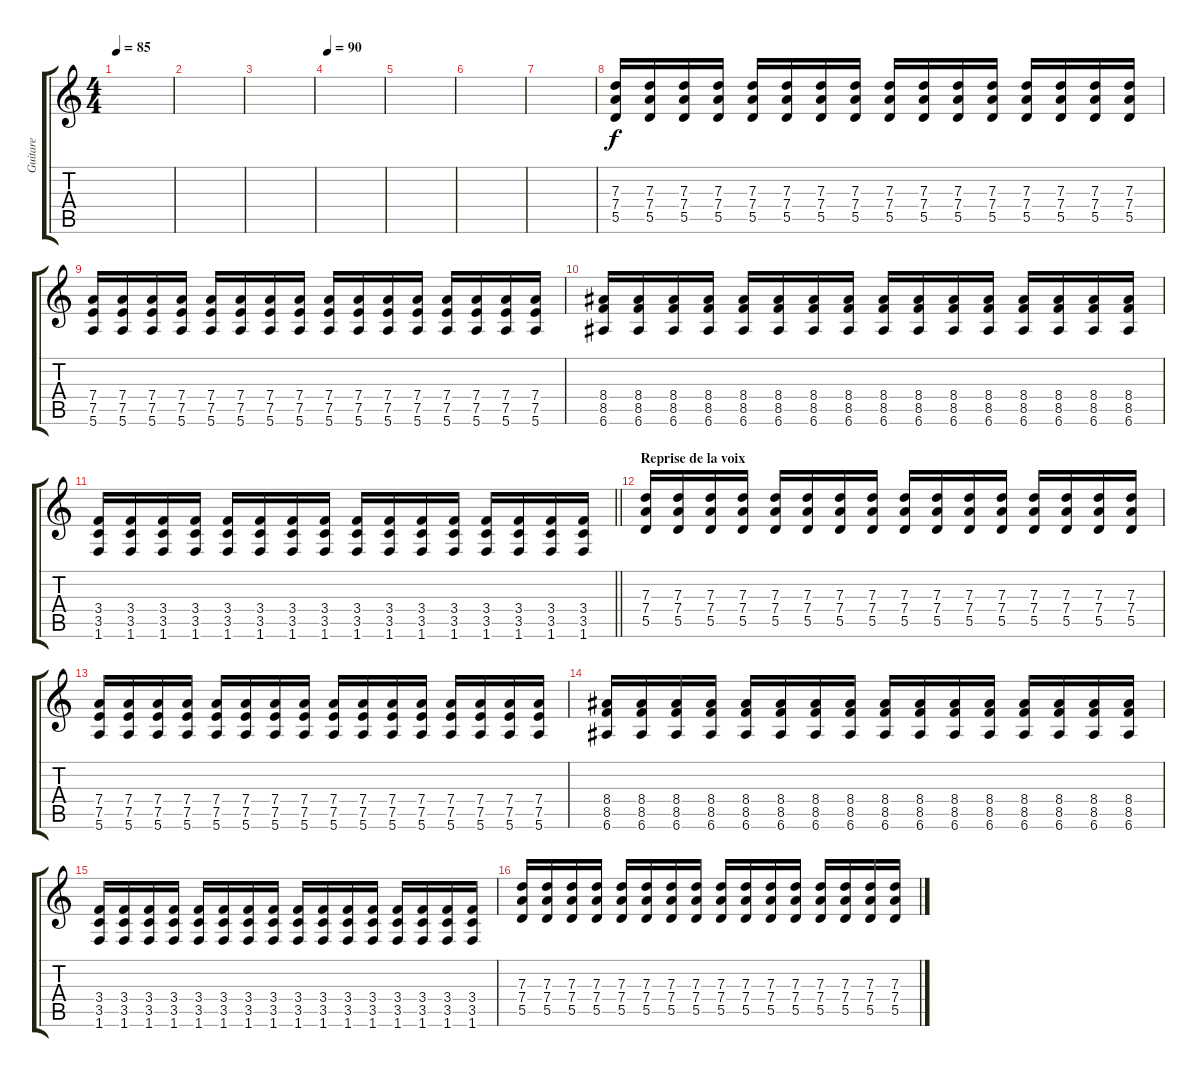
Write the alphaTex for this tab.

\track ("Guitare" "Guitare") {instrument electricguitarjazz}
\staff {score tabs}
\tuning (E4 B3 G3 D3 A2 E2) {hide}
\ts (4 4)
\tempo 85
\clef g2
\ks c
|
|
|
\tempo 90
|
|
|
|
(7.3 7.4 5.5).16 (7.3 7.4 5.5).16 (7.3 7.4 5.5).16 (7.3 7.4 5.5).16 (7.3 7.4 5.5).16 (7.3 7.4 5.5).16 (7.3 7.4 5.5).16 (7.3 7.4 5.5).16 (7.3 7.4 5.5).16 (7.3 7.4 5.5).16 (7.3 7.4 5.5).16 (7.3 7.4 5.5).16 (7.3 7.4 5.5).16 (7.3 7.4 5.5).16 (7.3 7.4 5.5).16 (7.3 7.4 5.5).16 |
(7.4 7.5 5.6).16 (7.4 7.5 5.6).16 (7.4 7.5 5.6).16 (7.4 7.5 5.6).16 (7.4 7.5 5.6).16 (7.4 7.5 5.6).16 (7.4 7.5 5.6).16 (7.4 7.5 5.6).16 (7.4 7.5 5.6).16 (7.4 7.5 5.6).16 (7.4 7.5 5.6).16 (7.4 7.5 5.6).16 (7.4 7.5 5.6).16 (7.4 7.5 5.6).16 (7.4 7.5 5.6).16 (7.4 7.5 5.6).16 |
(8.4 8.5 6.6).16 (8.4 8.5 6.6).16 (8.4 8.5 6.6).16 (8.4 8.5 6.6).16 (8.4 8.5 6.6).16 (8.4 8.5 6.6).16 (8.4 8.5 6.6).16 (8.4 8.5 6.6).16 (8.4 8.5 6.6).16 (8.4 8.5 6.6).16 (8.4 8.5 6.6).16 (8.4 8.5 6.6).16 (8.4 8.5 6.6).16 (8.4 8.5 6.6).16 (8.4 8.5 6.6).16 (8.4 8.5 6.6).16 |
\barLineRight lightlight
(3.4 3.5 1.6).16 (3.4 3.5 1.6).16 (3.4 3.5 1.6).16 (3.4 3.5 1.6).16 (3.4 3.5 1.6).16 (3.4 3.5 1.6).16 (3.4 3.5 1.6).16 (3.4 3.5 1.6).16 (3.4 3.5 1.6).16 (3.4 3.5 1.6).16 (3.4 3.5 1.6).16 (3.4 3.5 1.6).16 (3.4 3.5 1.6).16 (3.4 3.5 1.6).16 (3.4 3.5 1.6).16 (3.4 3.5 1.6).16 |
\section ("" "Reprise de la voix")
(7.3 7.4 5.5).16 (7.3 7.4 5.5).16 (7.3 7.4 5.5).16 (7.3 7.4 5.5).16 (7.3 7.4 5.5).16 (7.3 7.4 5.5).16 (7.3 7.4 5.5).16 (7.3 7.4 5.5).16 (7.3 7.4 5.5).16 (7.3 7.4 5.5).16 (7.3 7.4 5.5).16 (7.3 7.4 5.5).16 (7.3 7.4 5.5).16 (7.3 7.4 5.5).16 (7.3 7.4 5.5).16 (7.3 7.4 5.5).16 |
(7.4 7.5 5.6).16 (7.4 7.5 5.6).16 (7.4 7.5 5.6).16 (7.4 7.5 5.6).16 (7.4 7.5 5.6).16 (7.4 7.5 5.6).16 (7.4 7.5 5.6).16 (7.4 7.5 5.6).16 (7.4 7.5 5.6).16 (7.4 7.5 5.6).16 (7.4 7.5 5.6).16 (7.4 7.5 5.6).16 (7.4 7.5 5.6).16 (7.4 7.5 5.6).16 (7.4 7.5 5.6).16 (7.4 7.5 5.6).16 |
(8.4 8.5 6.6).16 (8.4 8.5 6.6).16 (8.4 8.5 6.6).16 (8.4 8.5 6.6).16 (8.4 8.5 6.6).16 (8.4 8.5 6.6).16 (8.4 8.5 6.6).16 (8.4 8.5 6.6).16 (8.4 8.5 6.6).16 (8.4 8.5 6.6).16 (8.4 8.5 6.6).16 (8.4 8.5 6.6).16 (8.4 8.5 6.6).16 (8.4 8.5 6.6).16 (8.4 8.5 6.6).16 (8.4 8.5 6.6).16 |
(3.4 3.5 1.6).16 (3.4 3.5 1.6).16 (3.4 3.5 1.6).16 (3.4 3.5 1.6).16 (3.4 3.5 1.6).16 (3.4 3.5 1.6).16 (3.4 3.5 1.6).16 (3.4 3.5 1.6).16 (3.4 3.5 1.6).16 (3.4 3.5 1.6).16 (3.4 3.5 1.6).16 (3.4 3.5 1.6).16 (3.4 3.5 1.6).16 (3.4 3.5 1.6).16 (3.4 3.5 1.6).16 (3.4 3.5 1.6).16 |
(7.3 7.4 5.5).16 (7.3 7.4 5.5).16 (7.3 7.4 5.5).16 (7.3 7.4 5.5).16 (7.3 7.4 5.5).16 (7.3 7.4 5.5).16 (7.3 7.4 5.5).16 (7.3 7.4 5.5).16 (7.3 7.4 5.5).16 (7.3 7.4 5.5).16 (7.3 7.4 5.5).16 (7.3 7.4 5.5).16 (7.3 7.4 5.5).16 (7.3 7.4 5.5).16 (7.3 7.4 5.5).16 (7.3 7.4 5.5).16
